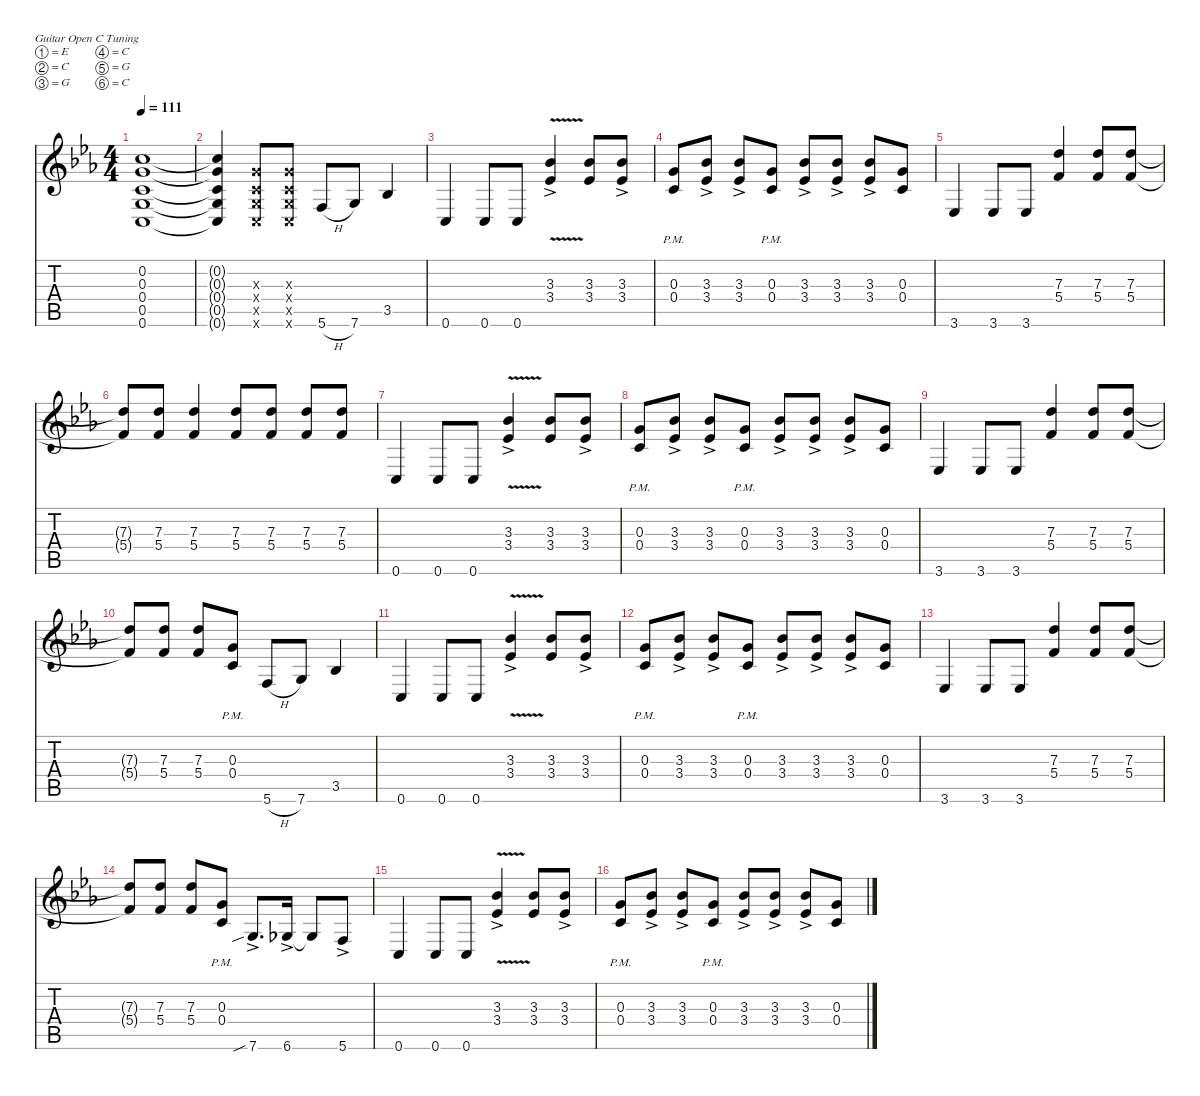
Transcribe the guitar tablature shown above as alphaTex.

\defaultSystemsLayout 4
\hideDynamics
\bracketExtendMode nobrackets
\singleTrackTrackNamePolicy hidden
\multiTrackTrackNamePolicy hidden
\firstSystemTrackNameMode fullname
\firstSystemTrackNameOrientation horizontal
\otherSystemsTrackNameOrientation horizontal
\track ("Dev" "dist.guit.") {instrument distortionguitar}
\staff {score tabs}
\tuning (E4 C4 G3 C3 G2 C2)
\ts (4 4)
\tempo 111
\clef g2
\ks eb
(0.2{t acc forcenatural} 0.3{t acc forcenatural} 0.4{t acc forcenatural} 0.5{t acc forcenatural} 0.6{t acc forcenatural}).1{dy f beam Up} |
(0.2{t acc forcenatural} 0.3{t acc forcenatural} 0.4{t acc forcenatural} 0.5{t acc forcenatural} 0.6{t acc forcenatural}).4{beam Up} (0.3{x acc forcenatural} 0.4{x acc forcenatural} 0.5{x acc forcenatural} 0.6{x acc forcenatural}).8{beam Up} (0.3{x acc forcenatural} 0.4{x acc forcenatural} 0.5{x acc forcenatural} 0.6{x acc forcenatural}).8{beam Up} 5.6{h acc forcenatural}.8{beam Up} 7.6{acc forcenatural}.8{beam Up} 3.5{acc b}.4{beam Up} |
0.6{acc forcenatural}.4{beam Up} 0.6{acc forcenatural}.8{beam Up} 0.6{acc forcenatural}.8{beam Up} (3.3{v ac acc b} 3.4{v ac acc b}).4{beam Up} (3.3{acc b} 3.4{acc b}).8{beam Up} (3.3{ac acc b} 3.4{ac acc b}).8{beam Up} |
(0.3{pm acc forcenatural} 0.4{pm acc forcenatural}).8{beam Up} (3.3{ac acc b} 3.4{ac acc b}).8{beam Up} (3.3{ac acc b} 3.4{ac acc b}).8{beam Up} (0.3{pm acc forcenatural} 0.4{pm acc forcenatural}).8{beam Up} (3.3{ac acc b} 3.4{ac acc b}).8{beam Up} (3.3{ac acc b} 3.4{ac acc b}).8{beam Up} (3.3{ac acc b} 3.4{ac acc b}).8{beam Up} (0.3{acc forcenatural} 0.4{acc forcenatural}).8{beam Up} |
3.6{acc b}.4{beam Up} 3.6{acc b}.8{beam Up} 3.6{acc b}.8{beam Up} (7.3{acc forcenatural} 5.4{acc forcenatural}).4{beam Up} (7.3{acc forcenatural} 5.4{acc forcenatural}).8{beam Up} (7.3{acc forcenatural} 5.4{acc forcenatural}).8{beam Up} |
(7.3{t acc forcenatural} 5.4{t acc forcenatural}).8{beam Up} (7.3{acc forcenatural} 5.4{acc forcenatural}).8{beam Up} (7.3{acc forcenatural} 5.4{acc forcenatural}).4{beam Up} (7.3{acc forcenatural} 5.4{acc forcenatural}).8{beam Up} (7.3{acc forcenatural} 5.4{acc forcenatural}).8{beam Up} (7.3{acc forcenatural} 5.4{acc forcenatural}).8{beam Up} (7.3{acc forcenatural} 5.4{acc forcenatural}).8{beam Up} |
0.6{acc forcenatural}.4{beam Up} 0.6{acc forcenatural}.8{beam Up} 0.6{acc forcenatural}.8{beam Up} (3.3{v ac acc b} 3.4{v ac acc b}).4{beam Up} (3.3{acc b} 3.4{acc b}).8{beam Up} (3.3{ac acc b} 3.4{ac acc b}).8{beam Up} |
(0.3{pm acc forcenatural} 0.4{pm acc forcenatural}).8{beam Up} (3.3{ac acc b} 3.4{ac acc b}).8{beam Up} (3.3{ac acc b} 3.4{ac acc b}).8{beam Up} (0.3{pm acc forcenatural} 0.4{pm acc forcenatural}).8{beam Up} (3.3{ac acc b} 3.4{ac acc b}).8{beam Up} (3.3{ac acc b} 3.4{ac acc b}).8{beam Up} (3.3{ac acc b} 3.4{ac acc b}).8{beam Up} (0.3{acc forcenatural} 0.4{acc forcenatural}).8{beam Up} |
3.6{acc b}.4{beam Up} 3.6{acc b}.8{beam Up} 3.6{acc b}.8{beam Up} (7.3{acc forcenatural} 5.4{acc forcenatural}).4{beam Up} (7.3{acc forcenatural} 5.4{acc forcenatural}).8{beam Up} (7.3{acc forcenatural} 5.4{acc forcenatural}).8{beam Up} |
(7.3{t acc forcenatural} 5.4{t acc forcenatural}).8{beam Up} (7.3{acc forcenatural} 5.4{acc forcenatural}).8{beam Up} (7.3{acc forcenatural} 5.4{acc forcenatural}).8{beam Up} (0.3{pm acc forcenatural} 0.4{pm acc forcenatural}).8{beam Up} 5.6{h acc forcenatural}.8{beam Up} 7.6{acc forcenatural}.8{beam Up} 3.5{acc b}.4{beam Up} |
0.6{acc forcenatural}.4{beam Up} 0.6{acc forcenatural}.8{beam Up} 0.6{acc forcenatural}.8{beam Up} (3.3{v ac acc b} 3.4{v ac acc b}).4{beam Up} (3.3{acc b} 3.4{acc b}).8{beam Up} (3.3{ac acc b} 3.4{ac acc b}).8{beam Up} |
(0.3{pm acc forcenatural} 0.4{pm acc forcenatural}).8{beam Up} (3.3{ac acc b} 3.4{ac acc b}).8{beam Up} (3.3{ac acc b} 3.4{ac acc b}).8{beam Up} (0.3{pm acc forcenatural} 0.4{pm acc forcenatural}).8{beam Up} (3.3{ac acc b} 3.4{ac acc b}).8{beam Up} (3.3{ac acc b} 3.4{ac acc b}).8{beam Up} (3.3{ac acc b} 3.4{ac acc b}).8{beam Up} (0.3{acc forcenatural} 0.4{acc forcenatural}).8{beam Up} |
3.6{acc b}.4{beam Up} 3.6{acc b}.8{beam Up} 3.6{acc b}.8{beam Up} (7.3{acc forcenatural} 5.4{acc forcenatural}).4{beam Up} (7.3{acc forcenatural} 5.4{acc forcenatural}).8{beam Up} (7.3{acc forcenatural} 5.4{acc forcenatural}).8{beam Up} |
(7.3{t acc forcenatural} 5.4{t acc forcenatural}).8{beam Up} (7.3{acc forcenatural} 5.4{acc forcenatural}).8{beam Up} (7.3{acc forcenatural} 5.4{acc forcenatural}).8{beam Up} (0.3{pm acc forcenatural} 0.4{pm acc forcenatural}).8{beam Up} 7.6{sib ac acc forcenatural}.8{d beam Up} 6.6{ac acc b}.16{beam Up} 6.6{t acc b}.8{beam Up} 5.6{ac acc forcenatural}.8{beam Up} |
0.6{acc forcenatural}.4{beam Up} 0.6{acc forcenatural}.8{beam Up} 0.6{acc forcenatural}.8{beam Up} (3.3{v ac acc b} 3.4{v ac acc b}).4{beam Up} (3.3{acc b} 3.4{acc b}).8{beam Up} (3.3{ac acc b} 3.4{ac acc b}).8{beam Up} |
(0.3{pm acc forcenatural} 0.4{pm acc forcenatural}).8{beam Up} (3.3{ac acc b} 3.4{ac acc b}).8{beam Up} (3.3{ac acc b} 3.4{ac acc b}).8{beam Up} (0.3{pm acc forcenatural} 0.4{pm acc forcenatural}).8{beam Up} (3.3{ac acc b} 3.4{ac acc b}).8{beam Up} (3.3{ac acc b} 3.4{ac acc b}).8{beam Up} (3.3{ac acc b} 3.4{ac acc b}).8{beam Up} (0.3{acc forcenatural} 0.4{acc forcenatural}).8{beam Up}
